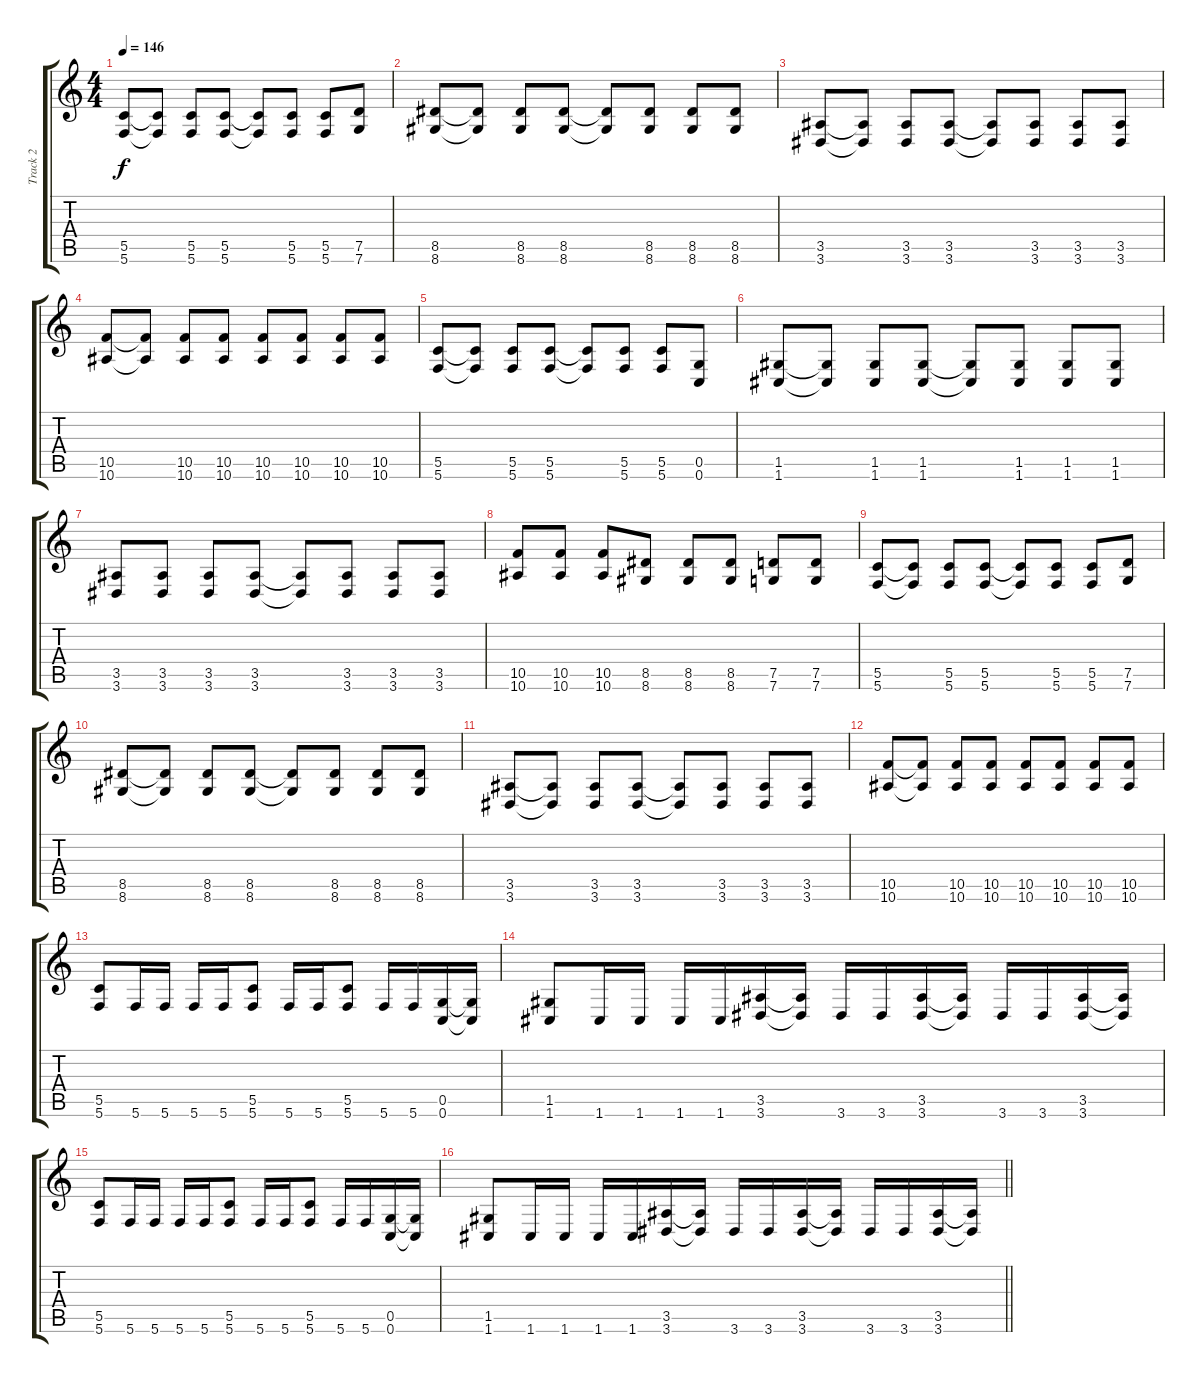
\track ("Track 2" "Track 2") {instrument distortionguitar bank 255}
\staff {score tabs}
\tuning (D4 A3 F3 C3 G2 C2) {hide}
\ts (4 4)
\tempo 146
\clef g2
\ks c
(5.5 5.6).8{dy f} (5.5{t} 5.6{t}).8 (5.5 5.6).8 (5.5 5.6).8 (5.5{t} 5.6{t}).8 (5.5 5.6).8 (5.5 5.6).8 (7.5 7.6).8 |
(8.5 8.6).8 (8.5{t} 8.6{t}).8 (8.5 8.6).8 (8.5 8.6).8 (8.5{t} 8.6{t}).8 (8.5 8.6).8 (8.5 8.6).8 (8.5 8.6).8 |
(3.5 3.6).8 (3.5{t} 3.6{t}).8 (3.5 3.6).8 (3.5 3.6).8 (3.5{t} 3.6{t}).8 (3.5 3.6).8 (3.5 3.6).8 (3.5 3.6).8 |
(10.5 10.6).8 (10.5{t} 10.6{t}).8 (10.5 10.6).8 (10.5 10.6).8 (10.5 10.6).8 (10.5 10.6).8 (10.5 10.6).8 (10.5 10.6).8 |
(5.5 5.6).8 (5.5{t} 5.6{t}).8 (5.5 5.6).8 (5.5 5.6).8 (5.5{t} 5.6{t}).8 (5.5 5.6).8 (5.5 5.6).8 (0.5 0.6).8 |
(1.5 1.6).8 (1.5{t} 1.6{t}).8 (1.5 1.6).8 (1.5 1.6).8 (1.5{t} 1.6{t}).8 (1.5 1.6).8 (1.5 1.6).8 (1.5 1.6).8 |
(3.5 3.6).8 (3.5 3.6).8 (3.5 3.6).8 (3.5 3.6).8 (3.5{t} 3.6{t}).8 (3.5 3.6).8 (3.5 3.6).8 (3.5 3.6).8 |
(10.5 10.6).8 (10.5 10.6).8 (10.5 10.6).8 (8.5 8.6).8 (8.5 8.6).8 (8.5 8.6).8 (7.5 7.6).8 (7.5 7.6).8 |
(5.5 5.6).8 (5.5{t} 5.6{t}).8 (5.5 5.6).8 (5.5 5.6).8 (5.5{t} 5.6{t}).8 (5.5 5.6).8 (5.5 5.6).8 (7.5 7.6).8 |
(8.5 8.6).8 (8.5{t} 8.6{t}).8 (8.5 8.6).8 (8.5 8.6).8 (8.5{t} 8.6{t}).8 (8.5 8.6).8 (8.5 8.6).8 (8.5 8.6).8 |
(3.5 3.6).8 (3.5{t} 3.6{t}).8 (3.5 3.6).8 (3.5 3.6).8 (3.5{t} 3.6{t}).8 (3.5 3.6).8 (3.5 3.6).8 (3.5 3.6).8 |
(10.5 10.6).8 (10.5{t} 10.6{t}).8 (10.5 10.6).8 (10.5 10.6).8 (10.5 10.6).8 (10.5 10.6).8 (10.5 10.6).8 (10.5 10.6).8 |
(5.5 5.6).8 5.6.16 5.6.16 5.6.16 5.6.16 (5.5 5.6).8 5.6.16 5.6.16 (5.5 5.6).8 5.6.16 5.6.16 (0.5 0.6).16 (0.5{t} 0.6{t}).16 |
(1.5 1.6).8 1.6.16 1.6.16 1.6.16 1.6.16 (3.5 3.6).16 (3.5{t} 3.6{t}).16 3.6.16 3.6.16 (3.5 3.6).16 (3.5{t} 3.6{t}).16 3.6.16 3.6.16 (3.5 3.6).16 (3.5{t} 3.6{t}).16 |
(5.5 5.6).8 5.6.16 5.6.16 5.6.16 5.6.16 (5.5 5.6).8 5.6.16 5.6.16 (5.5 5.6).8 5.6.16 5.6.16 (0.5 0.6).16 (0.5{t} 0.6{t}).16 |
\barLineRight lightlight
(1.5 1.6).8 1.6.16 1.6.16 1.6.16 1.6.16 (3.5 3.6).16 (3.5{t} 3.6{t}).16 3.6.16 3.6.16 (3.5 3.6).16 (3.5{t} 3.6{t}).16 3.6.16 3.6.16 (3.5 3.6).16 (3.5{t} 3.6{t}).16
